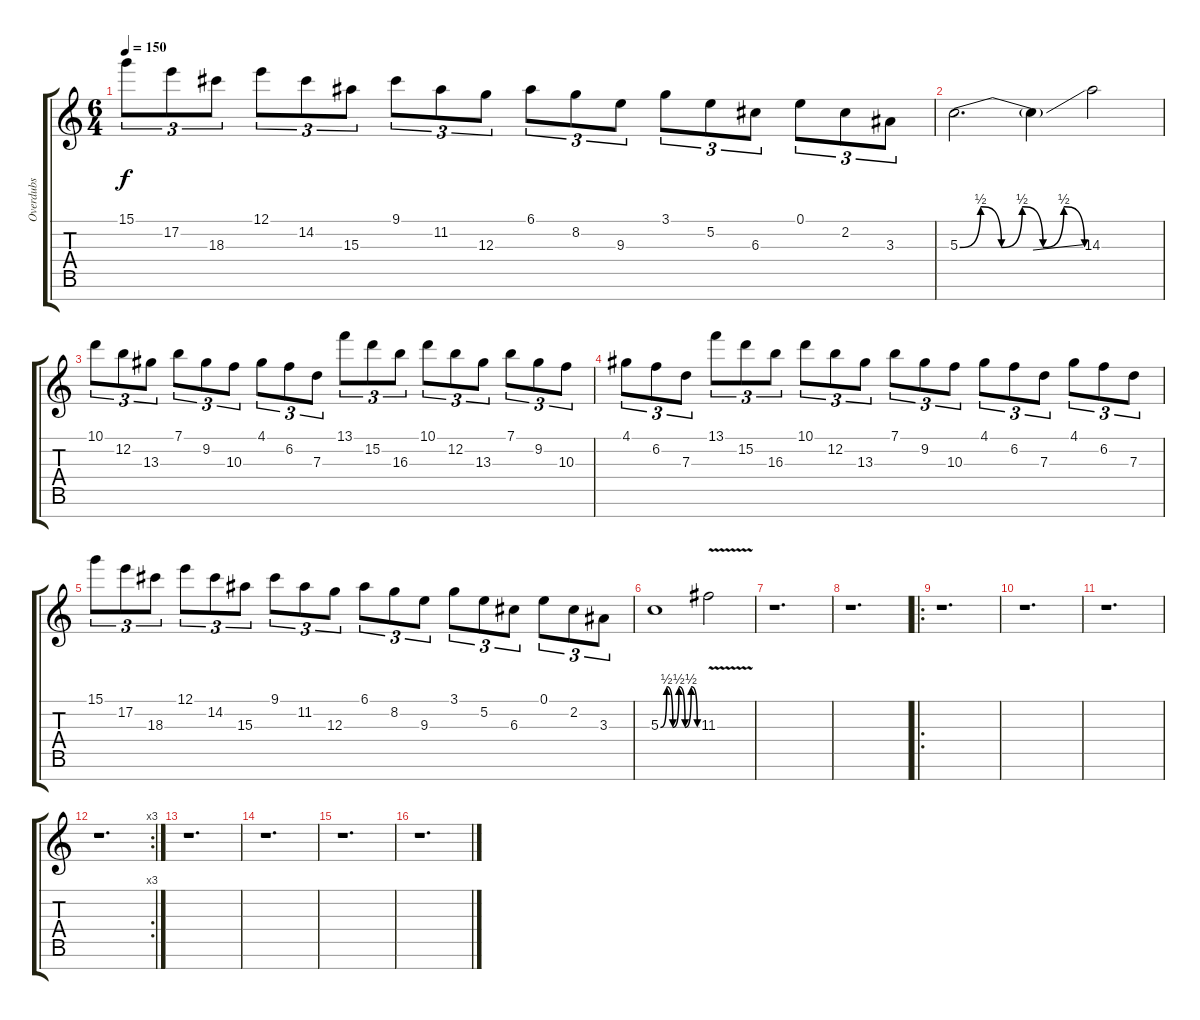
\track ("Overdubs" "Overdubs") {instrument distortionguitar}
\staff {score tabs}
\tuning (E4 B3 G3 D3 A2 E2 B1) {hide}
\ts (6 4)
\tempo 150
\clef g2
\ks c
15.1.8{tu (3 2) dy f} 17.2.8{tu (3 2)} 18.3.8{tu (3 2)} 12.1.8{tu (3 2)} 14.2.8{tu (3 2)} 15.3.8{tu (3 2)} 9.1.8{tu (3 2)} 11.2.8{tu (3 2)} 12.3.8{tu (3 2)} 6.1.8{tu (3 2)} 8.2.8{tu (3 2)} 9.3.8{tu (3 2)} 3.1.8{tu (3 2)} 5.2.8{tu (3 2)} 6.3.8{tu (3 2)} 0.1.8{tu (3 2)} 2.2.8{tu (3 2)} 3.3.8{tu (3 2)} |
5.3{be (custom 0 0 10 2 20 0 30 2 40 0 50 2 60 0)}.2{d} 5.3{ss t}.4 14.3.2 |
10.1.8{tu (3 2)} 12.2.8{tu (3 2)} 13.3.8{tu (3 2)} 7.1.8{tu (3 2)} 9.2.8{tu (3 2)} 10.3.8{tu (3 2)} 4.1.8{tu (3 2)} 6.2.8{tu (3 2)} 7.3.8{tu (3 2)} 13.1.8{tu (3 2)} 15.2.8{tu (3 2)} 16.3.8{tu (3 2)} 10.1.8{tu (3 2)} 12.2.8{tu (3 2)} 13.3.8{tu (3 2)} 7.1.8{tu (3 2)} 9.2.8{tu (3 2)} 10.3.8{tu (3 2)} |
4.1.8{tu (3 2)} 6.2.8{tu (3 2)} 7.3.8{tu (3 2)} 13.1.8{tu (3 2)} 15.2.8{tu (3 2)} 16.3.8{tu (3 2)} 10.1.8{tu (3 2)} 12.2.8{tu (3 2)} 13.3.8{tu (3 2)} 7.1.8{tu (3 2)} 9.2.8{tu (3 2)} 10.3.8{tu (3 2)} 4.1.8{tu (3 2)} 6.2.8{tu (3 2)} 7.3.8{tu (3 2)} 4.1.8{tu (3 2)} 6.2.8{tu (3 2)} 7.3.8{tu (3 2)} |
15.1.8{tu (3 2)} 17.2.8{tu (3 2)} 18.3.8{tu (3 2)} 12.1.8{tu (3 2)} 14.2.8{tu (3 2)} 15.3.8{tu (3 2)} 9.1.8{tu (3 2)} 11.2.8{tu (3 2)} 12.3.8{tu (3 2)} 6.1.8{tu (3 2)} 8.2.8{tu (3 2)} 9.3.8{tu (3 2)} 3.1.8{tu (3 2)} 5.2.8{tu (3 2)} 6.3.8{tu (3 2)} 0.1.8{tu (3 2)} 2.2.8{tu (3 2)} 3.3.8{tu (3 2)} |
5.3{be (custom 0 0 10 2 20 0 30 2 40 0 50 2 60 0)}.1 11.3{v}.2 |
r.1{d} |
r.1{d} |
\ro
r.1{d} |
r.1{d} |
r.1{d} |
\rc 3
r.1{d} |
r.1{d} |
r.1{d} |
r.1{d} |
r.1{d}
